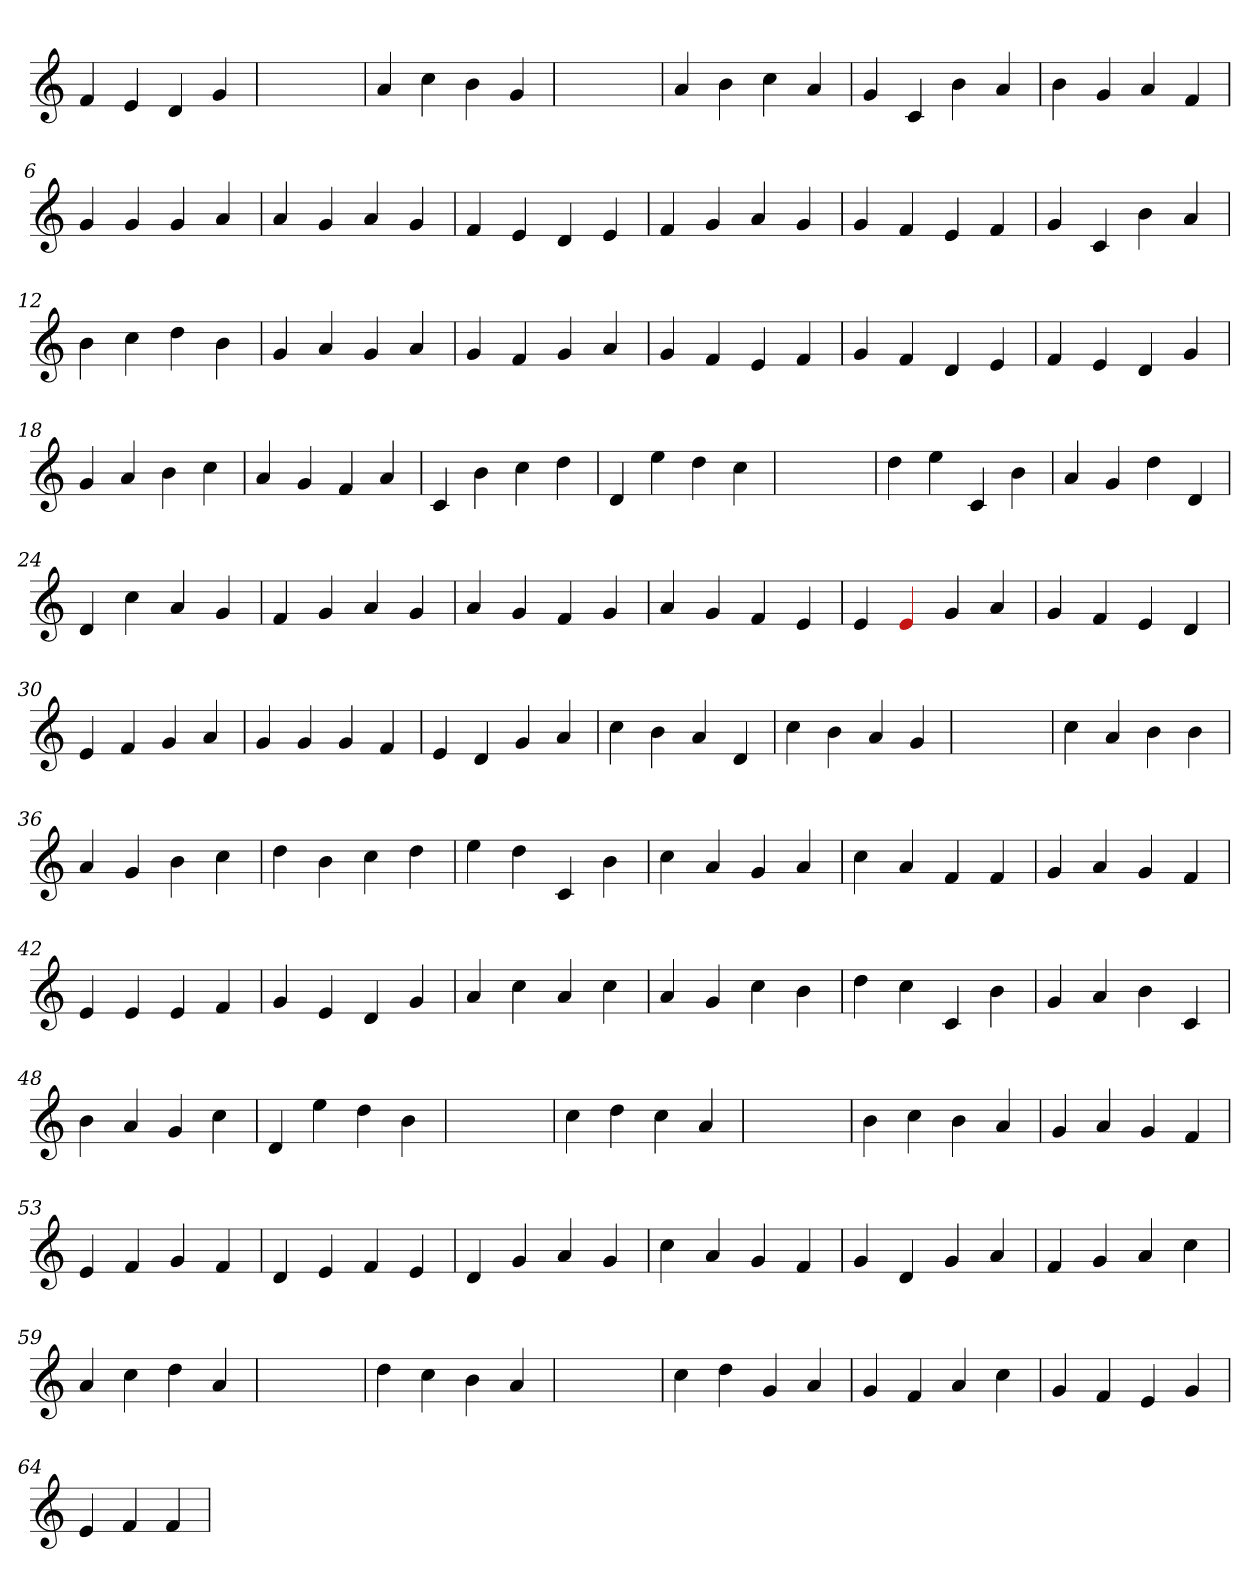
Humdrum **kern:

**kern
*part1
*staff1
*clefG2
=1
4f
4e
4d
4g
=2
1ryy
=2
4a
4cc
4b
4g
=3
1ryy
=3
4a
4b
4cc
4a
=4
4g
4c
4b
4a
=5
4b
4g
4a
4f
=6
4g
4g
4g
4a
=7
4a
4g
4a
4g
=8
4f
4e
4d
4e
=9
4f
4g
4a
4g
=10
4g
4f
4e
4f
=11
4g
4c
4b
4a
=12
4b
4cc
4dd
4b
=13
4g
4a
4g
4a
=14
4g
4f
4g
4a
=15
4g
4f
4e
4f
=16
4g
4f
4d
4e
=17
4f
4e
4d
4g
=18
4g
4a
4b
4cc
=19
4a
4g
4f
4a
=20
4c
4b
4cc
4dd
=21
4d
4ee
4dd
4cc
=22
1ryy
=22
4dd
4ee
4c
4b
=23
4a
4g
4dd
4d
=24
4d
4cc
4a
4g
=25
4f
4g
4a
4g
=26
4a
4g
4f
4g
=27
4a
4g
4f
4e
=28
4e
4Re
4g
4a
=29
4g
4f
4e
4d
=30
4e
4f
4g
4a
=31
4g
4g
4g
4f
=32
4e
4d
4g
4a
=33
4cc
4b
4a
4d
=34
4cc
4b
4a
4g
=35
1ryy
=35
4cc
4a
4b
4b
=36
4a
4g
4b
4cc
=37
4dd
4b
4cc
4dd
=38
4ee
4dd
4c
4b
=39
4cc
4a
4g
4a
=40
4cc
4a
4f
4f
=41
4g
4a
4g
4f
=42
4e
4e
4e
4f
=43
4g
4e
4d
4g
=44
4a
4cc
4a
4cc
=45
4a
4g
4cc
4b
=46
4dd
4cc
4c
4b
=47
4g
4a
4b
4c
=48
4b
4a
4g
4cc
=49
4d
4ee
4dd
4b
=50
1ryy
=50
4cc
4dd
4cc
4a
=51
1ryy
=51
4b
4cc
4b
4a
=52
4g
4a
4g
4f
=53
4e
4f
4g
4f
=54
4d
4e
4f
4e
=55
4d
4g
4a
4g
=56
4cc
4a
4g
4f
=57
4g
4d
4g
4a
=58
4f
4g
4a
4cc
=59
4a
4cc
4dd
4a
=60
1ryy
=60
4dd
4cc
4b
4a
=61
1ryy
=61
4cc
4dd
4g
4a
=62
4g
4f
4a
4cc
=63
4g
4f
4e
4g
=64
4e
4f
4f
=
*-
